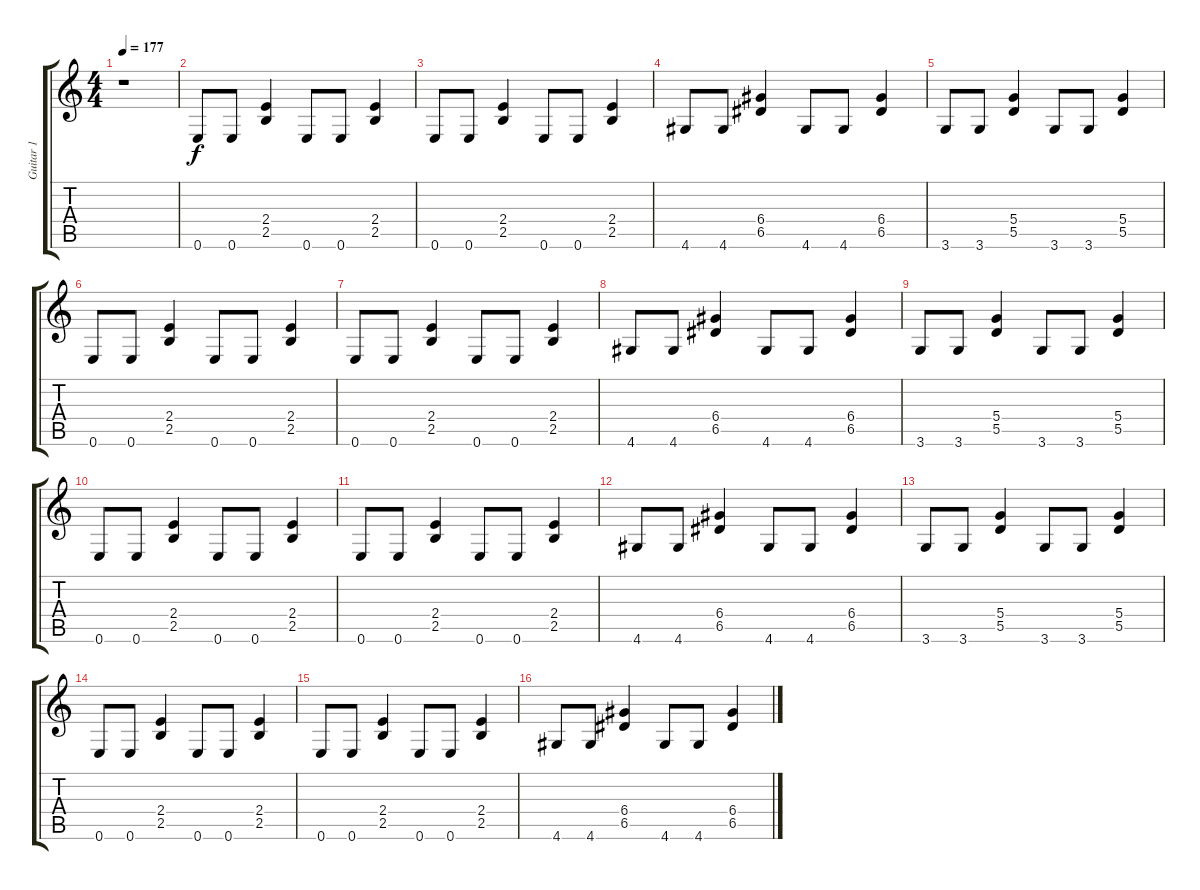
\track ("Guitar 1" "Guitar 1") {solo instrument overdrivenguitar}
\staff {score tabs}
\tuning (E4 B3 G3 D3 A2 E2) {hide}
\ts (4 4)
\tempo 177
\clef g2
\ks c
r.1{dy f instrument overdrivenguitar} |
0.6.8 0.6.8 (2.4 2.5).4 0.6.8 0.6.8 (2.4 2.5).4 |
0.6.8 0.6.8 (2.4 2.5).4 0.6.8 0.6.8 (2.4 2.5).4 |
4.6.8 4.6.8 (6.4 6.5).4 4.6.8 4.6.8 (6.4 6.5).4 |
3.6.8 3.6.8 (5.4 5.5).4 3.6.8 3.6.8 (5.4 5.5).4 |
0.6.8 0.6.8 (2.4 2.5).4 0.6.8 0.6.8 (2.4 2.5).4 |
0.6.8 0.6.8 (2.4 2.5).4 0.6.8 0.6.8 (2.4 2.5).4 |
4.6.8 4.6.8 (6.4 6.5).4 4.6.8 4.6.8 (6.4 6.5).4 |
3.6.8 3.6.8 (5.4 5.5).4 3.6.8 3.6.8 (5.4 5.5).4 |
0.6.8 0.6.8 (2.4 2.5).4 0.6.8 0.6.8 (2.4 2.5).4 |
0.6.8 0.6.8 (2.4 2.5).4 0.6.8 0.6.8 (2.4 2.5).4 |
4.6.8 4.6.8 (6.4 6.5).4 4.6.8 4.6.8 (6.4 6.5).4 |
3.6.8 3.6.8 (5.4 5.5).4 3.6.8 3.6.8 (5.4 5.5).4 |
0.6.8 0.6.8 (2.4 2.5).4 0.6.8 0.6.8 (2.4 2.5).4 |
0.6.8 0.6.8 (2.4 2.5).4 0.6.8 0.6.8 (2.4 2.5).4 |
4.6.8 4.6.8 (6.4 6.5).4 4.6.8 4.6.8 (6.4 6.5).4
